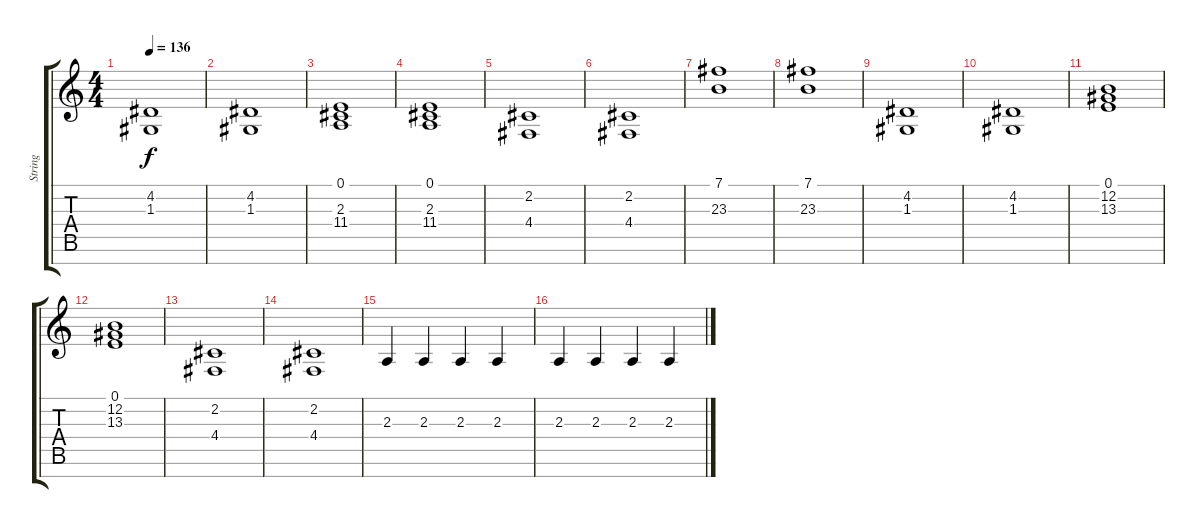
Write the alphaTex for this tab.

\track ("String" "String") {instrument stringensemble1}
\staff {score tabs}
\tuning (E4 B3 G3 D3 A2 E2 B1) {hide}
\ts (4 4)
\tempo 136
\clef g2
\ks c
(4.2 1.3).1{dy f} |
(4.2 1.3).1 |
(0.1 2.3 11.4).1 |
(0.1 2.3 11.4).1 |
(2.2 4.4).1 |
(2.2 4.4).1 |
(7.1 23.3).1 |
(7.1 23.3).1 |
(4.2 1.3).1 |
(4.2 1.3).1 |
(0.1 12.2 13.3).1 |
(0.1 12.2 13.3).1 |
(2.2 4.4).1 |
(2.2 4.4).1 |
2.3.4 2.3.4 2.3.4 2.3.4 |
2.3.4 2.3.4 2.3.4 2.3.4
